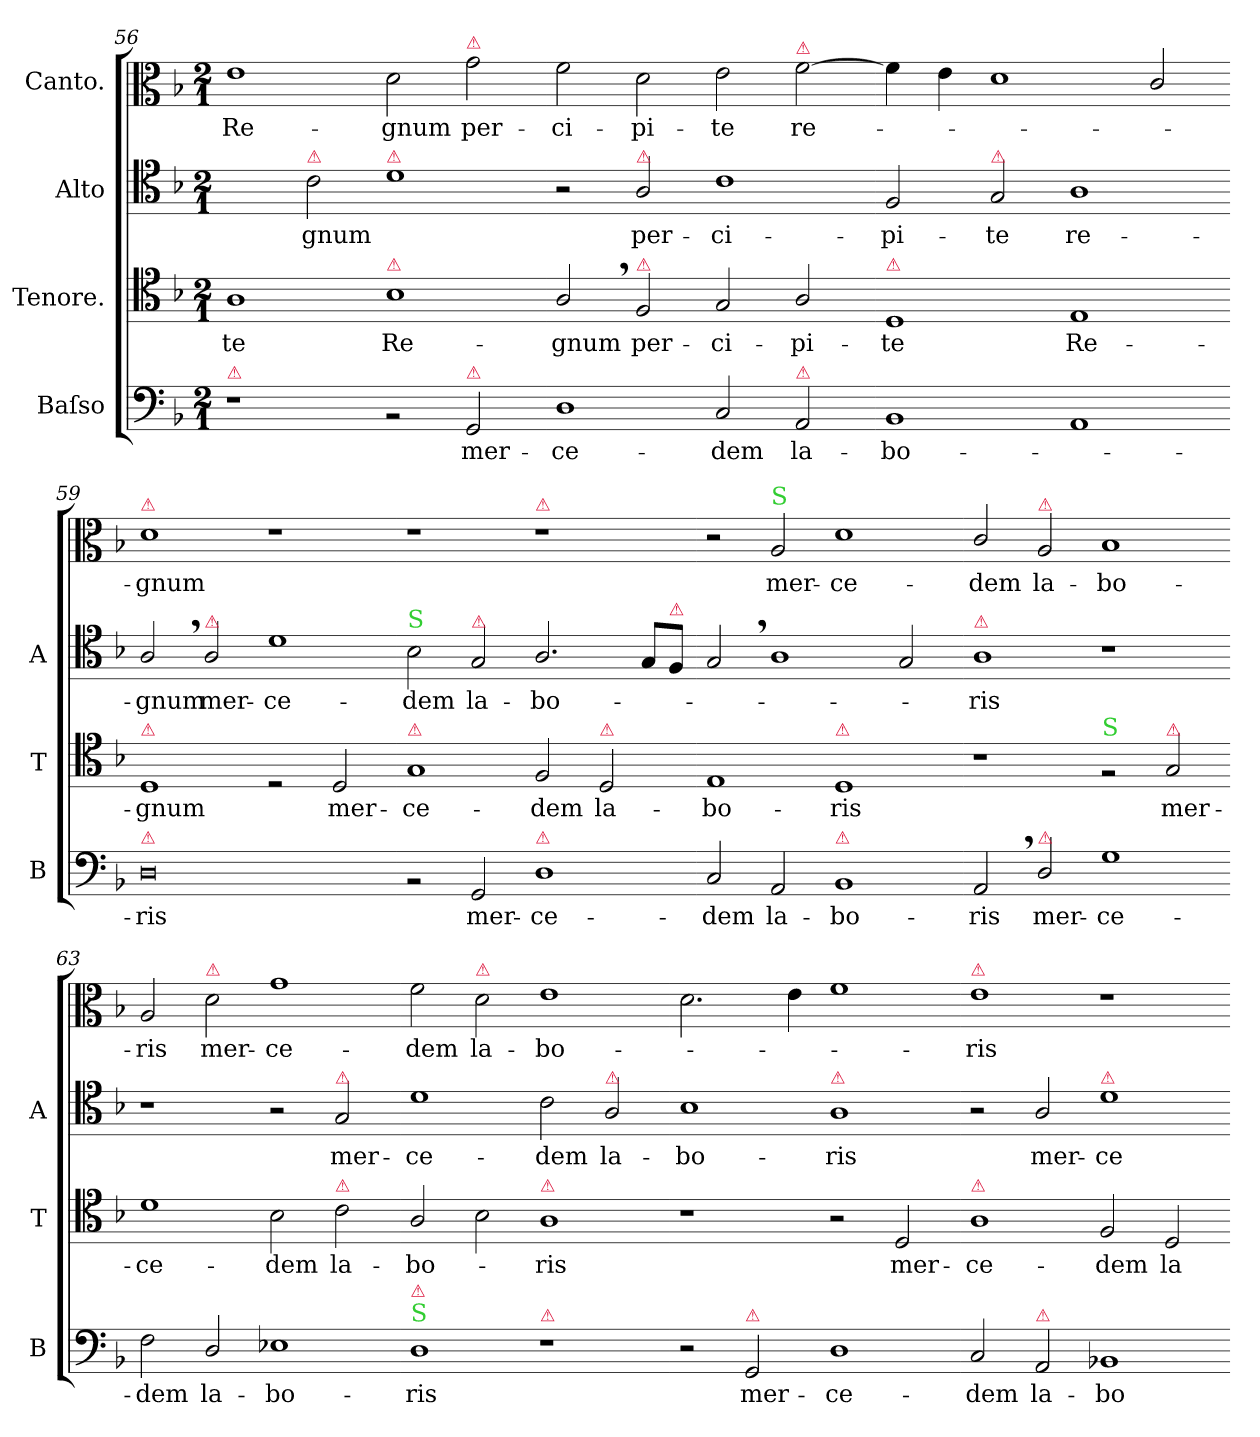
**kern	**text	**kern	**text	**kern	**text	**kern	**text
*part4	*part4	*part3	*part3	*part2	*part2	*part1	*part1
*staff4	*staff4	*staff3	*staff3	*staff2	*staff2	*staff1	*staff1
*I"Baſso	*	*I"Tenore.	*	*I"Alto	*	*I"Canto.	*
*I'B	*	*I'T	*	*I'A	*	*	*
*clefF4	*	*clefC4	*	*clefC4	*	*clefC3	*
*k[b-]	*	*k[b-]	*	*k[b-]	*	*k[b-]	*
*M2/1	*	*M2/1	*	*M2/1	*	*M2/1	*
=56	=56	=56	=56	=56	=56	=56	=56
!LO:TX:a:color=crimson:t=⚠	!	!	!	!	!	!	!
1r	.	1A	-te	2ryy	.	1e	Re-
!	!	!	!	!LO:TX:a:color=crimson:t=⚠	!	!	!
.	.	.	.	2c\	-gnum	.	.
!	!	!	!	!LO:TX:a:color=crimson:t=⚠	!	!	!
!	!	!LO:TX:a:color=crimson:t=⚠	!	!	!	!	!
2rBB	.	1B-	Re-	1d	.	2d\	-gnum
!	!	!	!	!	!	!LO:TX:a:color=crimson:t=⚠	!
!LO:TX:a:color=crimson:t=⚠	!	!	!	!	!	!	!
!	!	!	!	!	!	!	!LO:LY:i
2GG/	mer-	.	.	.	.	2g\	per-
=57-	=57-	=57-	=57-	=57-	=57-	=57-	=57-
!	!	!	!	!	!	!	!LO:LY:i
1D	-ce-	2A,</	-gnum	2r	.	2f\	-ci-
!	!	!	!	!LO:TX:a:color=crimson:t=⚠	!	!	!
!	!	!LO:TX:a:color=crimson:t=⚠	!	!	!	!	!
!	!	!	!LO:LY:i	!	!	!	!LO:LY:i
.	.	2F/	per-	2A/	per-	2d\	-pi-
!	!	!	!LO:LY:i	!	!	!	!LO:LY:i
2C/	-dem	2G/	-ci-	1c	-ci-	2e\	-te
!	!	!	!	!	!	!LO:TX:a:color=crimson:t=⚠	!
!LO:TX:a:color=crimson:t=⚠	!	!	!	!	!	!	!
!	!	!	!LO:LY:i	!	!	!	!LO:LY:i
2AA/	la-	2A/	-pi-	.	.	[2f\	re-
=58-	=58-	=58-	=58-	=58-	=58-	=58-	=58-
!	!	!LO:TX:a:color=crimson:t=⚠	!	!	!	!	!
!	!	!	!LO:LY:i	!	!	!	!
1BB-	-bo-	1D	-te	2F/	-pi-	4f\]	.
.	.	.	.	.	.	4e\	.
!	!	!	!	!LO:TX:a:color=crimson:t=⚠	!	!	!
.	.	.	.	2G/	-te	1d	.
!	!	!	!LO:LY:i	!	!	!	!
1AA	.	1E	Re-	1A	re-	.	.
.	.	.	.	.	.	2c/	.
=59-	=59-	=59-	=59-	=59-	=59-	=59-	=59-
!	!	!	!	!	!	!LO:TX:a:color=crimson:t=⚠	!
!	!	!LO:TX:a:color=crimson:t=⚠	!	!	!	!	!
!LO:TX:a:color=crimson:t=⚠	!	!	!	!	!	!	!
!	!	!	!LO:LY:i	!	!	!	!LO:LY:i
0D	-ris	1D	-gnum	2A,</	-gnum	1d	-gnum
!	!	!	!	!LO:TX:a:color=crimson:t=⚠	!	!	!
.	.	.	.	2A/	mer-	.	.
.	.	2rD	.	1d	-ce-	1r	.
.	.	2D/	mer-	.	.	.	.
=60-	=60-	=60-	=60-	=60-	=60-	=60-	=60-
!	!	!	!	!LO:TX:a:color=limegreen:t=S	!	!	!
!	!	!LO:TX:a:color=crimson:t=⚠	!	!	!	!	!
2rBB	.	1G	-ce-	2B-\	-dem	1r	.
!	!	!	!	!LO:TX:a:color=crimson:t=⚠	!	!	!
!	!LO:LY:i	!	!	!	!	!	!
2GG/	mer-	.	.	2G/	la-	.	.
!	!	!	!	!	!	!LO:TX:a:color=crimson:t=⚠	!
!LO:TX:a:color=crimson:t=⚠	!	!	!	!	!	!	!
!	!LO:LY:i	!	!	!	!	!	!
1D	-ce-	2F/	-dem	2.A/	-bo-	1r	.
!	!	!LO:TX:a:color=crimson:t=⚠	!	!	!	!	!
.	.	2D/	la-	.	.	.	.
.	.	.	.	8G/L	.	.	.
!	!	!	!	!LO:TX:a:color=crimson:t=⚠	!	!	!
.	.	.	.	8F/J	.	.	.
=61-	=61-	=61-	=61-	=61-	=61-	=61-	=61-
!	!LO:LY:i	!	!	!	!	!	!
2C/	-dem	1E	-bo-	2G,</	.	2r	.
!	!	!	!	!	!	!LO:TX:a:color=limegreen:t=S	!
!	!LO:LY:i	!	!	!	!	!	!
2AA/	la-	.	.	1A	.	2A/	mer-
!	!	!LO:TX:a:color=crimson:t=⚠	!	!	!	!	!
!LO:TX:a:color=crimson:t=⚠	!	!	!	!	!	!	!
!	!LO:LY:i	!	!	!	!	!	!
1BB-	-bo-	1D	-ris	.	.	1d	-ce-
.	.	.	.	2G/	.	.	.
=62-	=62-	=62-	=62-	=62-	=62-	=62-	=62-
!	!	!	!	!LO:TX:a:color=crimson:t=⚠	!	!	!
!	!LO:LY:i	!	!	!	!	!	!
2AA,</	-ris	1r	.	1A	-ris	2c/	-dem
!	!	!	!	!	!	!LO:TX:a:color=crimson:t=⚠	!
!LO:TX:a:color=crimson:t=⚠	!	!	!	!	!	!	!
!	!LO:LY:i	!	!	!	!	!	!
2D/	mer-	.	.	.	.	2A/	la-
!	!	!LO:TX:a:color=limegreen:t=S	!	!	!	!	!
!	!LO:LY:i	!	!	!	!	!	!
1G	-ce-	2rF	.	1r	.	1B-	-bo-
!	!	!LO:TX:a:color=crimson:t=⚠	!	!	!	!	!
!	!	!	!LO:LY:i	!	!	!	!
.	.	2G/	mer-	.	.	.	.
=63-	=63-	=63-	=63-	=63-	=63-	=63-	=63-
!	!LO:LY:i	!	!LO:LY:i	!	!	!	!
2F\	-dem	1d	-ce-	1r	.	2A/	-ris
!	!	!	!	!	!	!LO:TX:a:color=crimson:t=⚠	!
!	!LO:LY:i	!	!	!	!	!	!LO:LY:i
2D/	la-	.	.	.	.	2d\	mer-
!	!LO:LY:i	!	!LO:LY:i	!	!	!	!LO:LY:i
1E-X	-bo-	2B-\	-dem	2r	.	1g	-ce-
!	!	!	!	!LO:TX:a:color=crimson:t=⚠	!	!	!
!	!	!LO:TX:a:color=crimson:t=⚠	!	!	!	!	!
!	!	!	!LO:LY:i	!	!LO:LY:i	!	!
.	.	2c\	la-	2G/	mer-	.	.
=64-	=64-	=64-	=64-	=64-	=64-	=64-	=64-
!LO:TX:a:color=limegreen:t=S	!	!	!	!	!	!	!
!LO:TX:a:color=crimson:t=⚠	!	!	!	!	!	!	!
!	!LO:LY:i	!	!LO:LY:i	!	!LO:LY:i	!	!LO:LY:i
1D	-ris	2A/	-bo-	1d	-ce-	2f\	-dem
!	!	!	!	!	!	!LO:TX:a:color=crimson:t=⚠	!
!	!	!	!	!	!	!	!LO:LY:i
.	.	2B-\	.	.	.	2d\	la-
!	!	!LO:TX:a:color=crimson:t=⚠	!	!	!	!	!
!LO:TX:a:color=crimson:t=⚠	!	!	!	!	!	!	!
!	!	!	!LO:LY:i	!	!LO:LY:i	!	!LO:LY:i
1r	.	1A	-ris	2c\	-dem	1e	-bo-
!	!	!	!	!LO:TX:a:color=crimson:t=⚠	!	!	!
!	!	!	!	!	!LO:LY:i	!	!
.	.	.	.	2A/	la-	.	.
=65-	=65-	=65-	=65-	=65-	=65-	=65-	=65-
!	!	!	!	!	!LO:LY:i	!	!
2r	.	1r	.	1B-	-bo-	2.d\	.
!LO:TX:a:color=crimson:t=⚠	!	!	!	!	!	!	!
!	!LO:LY:i	!	!	!	!	!	!
2GG/	mer-	.	.	.	.	.	.
.	.	.	.	.	.	4e\	.
!	!	!	!	!LO:TX:a:color=crimson:t=⚠	!	!	!
!	!LO:LY:i	!	!	!	!LO:LY:i	!	!
1D	-ce-	2r	.	1A	-ris	1f	.
!	!	!	!LO:LY:i	!	!	!	!
.	.	2D/	mer-	.	.	.	.
=66-	=66-	=66-	=66-	=66-	=66-	=66-	=66-
!	!	!	!	!	!	!LO:TX:a:color=crimson:t=⚠	!
!	!	!LO:TX:a:color=crimson:t=⚠	!	!	!	!	!
!	!LO:LY:i	!	!LO:LY:i	!	!	!	!LO:LY:i
2C/	-dem	1A	-ce-	2r	.	1e	-ris
!LO:TX:a:color=crimson:t=⚠	!	!	!	!	!	!	!
!	!LO:LY:i	!	!	!	!LO:LY:i	!	!
2AA/	la-	.	.	2A/	mer-	.	.
!	!	!	!	!LO:TX:a:color=crimson:t=⚠	!	!	!
!	!LO:LY:i	!	!LO:LY:i	!	!LO:LY:i	!	!
1BB-X	-bo-	2F/	-dem	1d	-ce-	1r	.
!	!	!	!LO:LY:i	!	!	!	!
.	.	2D/	la-	.	.	.	.
=-	=-	=-	=-	=-	=-	=-	=-
*-	*-	*-	*-	*-	*-	*-	*-
